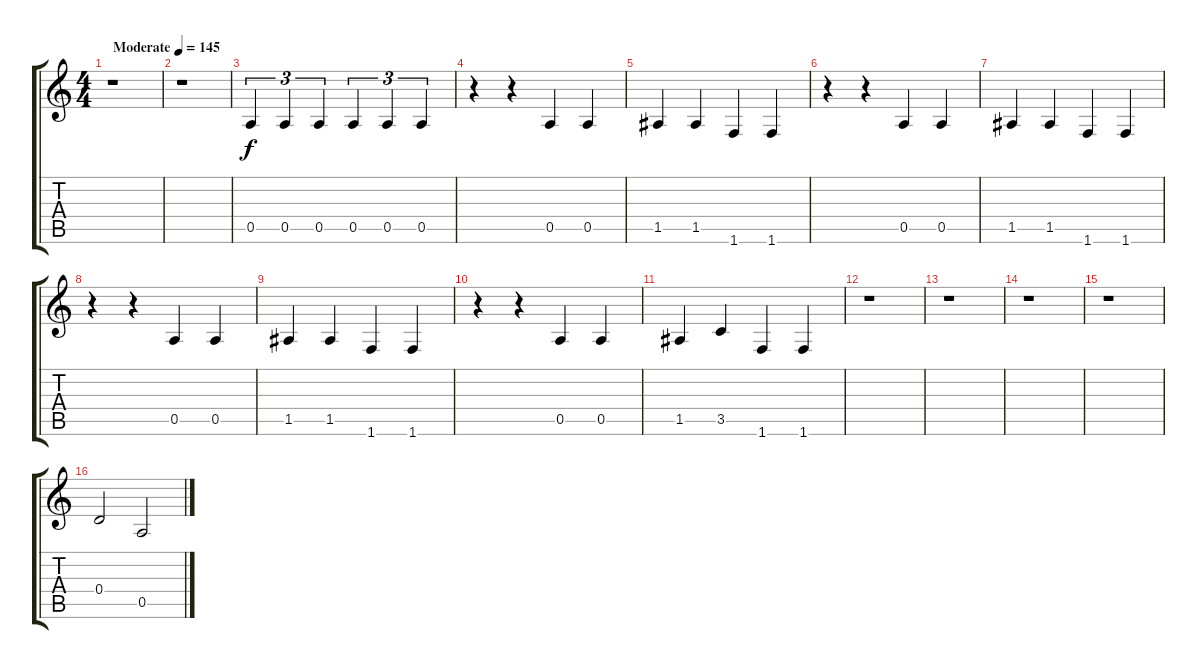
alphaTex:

\track "" {instrument electricbassfinger}
\staff {score tabs}
\tuning (E4 B3 G3 D3 A2 E2) {hide}
\ts (4 4)
\tempo (145 "Moderate")
\clef g2
\ks c
r.1{dy f instrument electricbassfinger} |
r.1 |
0.5.4{tu (3 2)} 0.5.4{tu (3 2)} 0.5.4{tu (3 2)} 0.5.4{tu (3 2)} 0.5.4{tu (3 2)} 0.5.4{tu (3 2)} |
r.4 r.4 0.5.4 0.5.4 |
1.5.4 1.5.4 1.6.4 1.6.4 |
r.4 r.4 0.5.4 0.5.4 |
1.5.4 1.5.4 1.6.4 1.6.4 |
r.4 r.4 0.5.4 0.5.4 |
1.5.4 1.5.4 1.6.4 1.6.4 |
r.4 r.4 0.5.4 0.5.4 |
1.5.4 3.5.4 1.6.4 1.6.4 |
r.1 |
r.1 |
r.1 |
r.1 |
0.4.2 0.5.2
